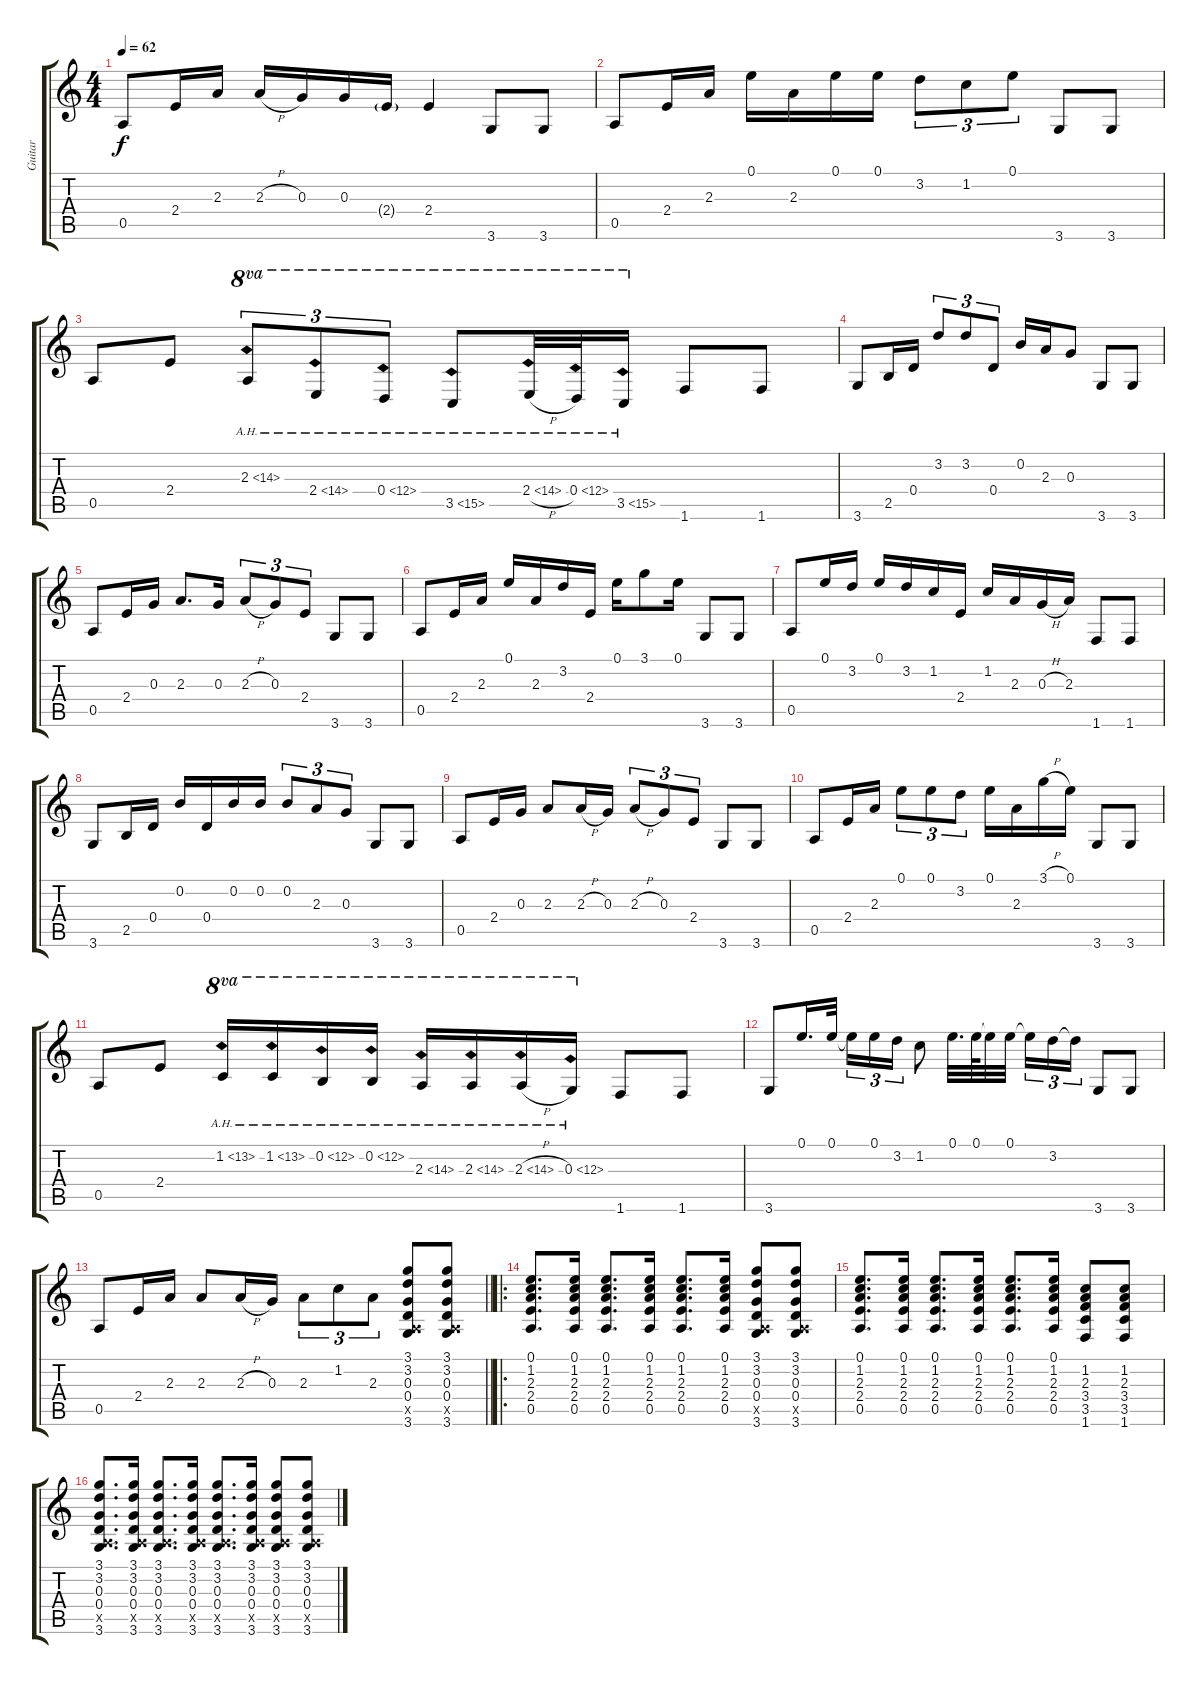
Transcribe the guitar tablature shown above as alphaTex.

\track ("Guitar" "Guitar") {instrument acousticguitarnylon}
\staff {score tabs}
\tuning (E4 B3 G3 D3 A2 E2) {hide}
\ts (4 4)
\tempo 62
\clef g2
\ks c
0.5.8{dy f} 2.4.16 2.3.16 2.3{h}.16 0.3.16 0.3.16 2.4{g}.16 2.4.4 3.6.8 3.6.8 |
0.5.8 2.4.16 2.3.16 0.1.16 2.3.16 0.1.16 0.1.16 3.2.8{tu (3 2)} 1.2.8{tu (3 2)} 0.1.8{tu (3 2)} 3.6.8 3.6.8 |
0.5.8 2.4.8 2.3{ah 12}.8{tu (3 2) ot 8va} 2.4{ah 12}.8{tu (3 2) ot 8va} 0.4{ah 12}.8{tu (3 2) ot 8va} 3.5{ah 12}.8{ot 8va} 2.4{ah 12 h}.32{ot 8va} 0.4{ah 12}.32{ot 8va} 3.5{ah 12}.16{ot 8va} 1.6.8 1.6.8 |
3.6.8 2.5.16 0.4.16 3.2.8{tu (3 2)} 3.2.8{tu (3 2)} 0.4.8{tu (3 2)} 0.2.16 2.3.16 0.3.8 3.6.8 3.6.8 |
0.5.8 2.4.16 0.3.16 2.3.8{d} 0.3.16 2.3{h}.8{tu (3 2)} 0.3.8{tu (3 2)} 2.4.8{tu (3 2)} 3.6.8 3.6.8 |
0.5.8 2.4.16 2.3.16 0.1.16 2.3.16 3.2.16 2.4.16 0.1.16 3.1.8 0.1.16 3.6.8 3.6.8 |
0.5.8 0.1.16 3.2.16 0.1.16 3.2.16 1.2.16 2.4.16 1.2.16 2.3.16 0.3{h}.16 2.3.16 1.6.8 1.6.8 |
3.6.8 2.5.16 0.4.16 0.2.16 0.4.16 0.2.16 0.2.16 0.2.8{tu (3 2)} 2.3.8{tu (3 2)} 0.3.8{tu (3 2)} 3.6.8 3.6.8 |
0.5.8 2.4.16 0.3.16 2.3.8 2.3{h}.16 0.3.16 2.3{h}.8{tu (3 2)} 0.3.8{tu (3 2)} 2.4.8{tu (3 2)} 3.6.8 3.6.8 |
0.5.8 2.4.16 2.3.16 0.1.8{tu (3 2)} 0.1.8{tu (3 2)} 3.2.8{tu (3 2)} 0.1.16 2.3.16 3.1{h}.16 0.1.16 3.6.8 3.6.8 |
0.5.8 2.4.8 1.2{ah 12}.16{ot 8va} 1.2{ah 12}.16{ot 8va} 0.2{ah 12}.16{ot 8va} 0.2{ah 12}.16{ot 8va} 2.3{ah 12}.16{ot 8va} 2.3{ah 12}.16{ot 8va} 2.3{ah 12 h}.16{ot 8va} 0.3{ah 12}.16{ot 8va} 1.6.8 1.6.8 |
3.6.8 0.1.16{d} 0.1.32 0.1{t}.16{tu (3 2)} 0.1.16{tu (3 2)} 3.2.16{tu (3 2)} 1.2.8 0.1.32{d} 0.1.64 0.1{t}.32 0.1.32{beam splitsecondary} 0.1{t}.16{tu (3 2)} 3.2.16{tu (3 2)} 3.2{t}.16{tu (3 2)} 3.6.8 3.6.8 |
\barLineRight lightlight
0.5.8 2.4.16 2.3.16 2.3.8 2.3{h}.16 0.3.16 2.3.8{tu (3 2)} 1.2.8{tu (3 2)} 2.3.8{tu (3 2)} (3.1 3.2 0.3 0.4 0.5{x} 3.6).8 (3.1 3.2 0.3 0.4 0.5{x} 3.6).8 |
\ro
(0.1 1.2 2.3 2.4 0.5).8{d} (0.1 1.2 2.3 2.4 0.5).16 (0.1 1.2 2.3 2.4 0.5).8{d} (0.1 1.2 2.3 2.4 0.5).16 (0.1 1.2 2.3 2.4 0.5).8{d} (0.1 1.2 2.3 2.4 0.5).16 (3.1 3.2 0.3 0.4 0.5{x} 3.6).8 (3.1 3.2 0.3 0.4 0.5{x} 3.6).8 |
(0.1 1.2 2.3 2.4 0.5).8{d} (0.1 1.2 2.3 2.4 0.5).16 (0.1 1.2 2.3 2.4 0.5).8{d} (0.1 1.2 2.3 2.4 0.5).16 (0.1 1.2 2.3 2.4 0.5).8{d} (0.1 1.2 2.3 2.4 0.5).16 (1.2 2.3 3.4 3.5 1.6).8 (1.2 2.3 3.4 3.5 1.6).8 |
(3.1 3.2 0.3 0.4 0.5{x} 3.6).8{d} (3.1 3.2 0.3 0.4 0.5{x} 3.6).16 (3.1 3.2 0.3 0.4 0.5{x} 3.6).8{d} (3.1 3.2 0.3 0.4 0.5{x} 3.6).16 (3.1 3.2 0.3 0.4 0.5{x} 3.6).8{d} (3.1 3.2 0.3 0.4 0.5{x} 3.6).16 (3.1 3.2 0.3 0.4 0.5{x} 3.6).8 (3.1 3.2 0.3 0.4 0.5{x} 3.6).8
